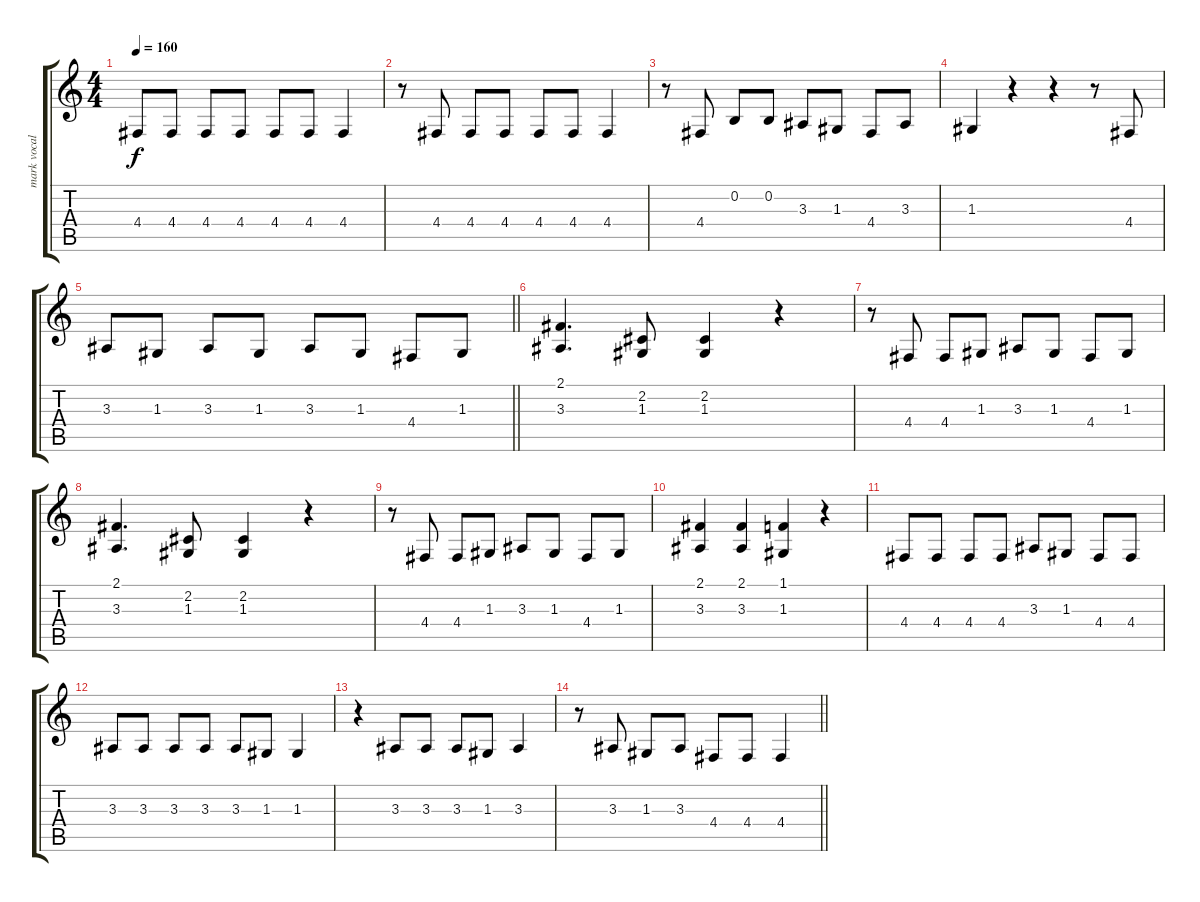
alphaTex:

\track ("mark vocal" "mark vocal") {instrument altosax}
\staff {score tabs}
\tuning (E4 B3 G3 D3 A2 E2) {hide}
\ts (4 4)
\tempo 160
\clef g2
\ks c
4.4{t}.8{dy f} 4.4.8 4.4.8 4.4.8 4.4.8 4.4.8 4.4.4 |
r.8 4.4.8 4.4.8 4.4.8 4.4.8 4.4.8 4.4.4 |
r.8 4.4.8 0.2.8 0.2.8 3.3.8 1.3.8 4.4.8 3.3.8 |
1.3.4 r.4 r.4 r.8 4.4.8 |
\barLineRight lightlight
3.3.8 1.3.8 3.3.8 1.3.8 3.3.8 1.3.8 4.4.8 1.3.8 |
(2.1 3.3).4{d} (2.2 1.3).8 (2.2 1.3).4 r.4 |
r.8 4.4.8 4.4.8 1.3.8 3.3.8 1.3.8 4.4.8 1.3.8 |
(2.1 3.3).4{d} (2.2 1.3).8 (2.2 1.3).4 r.4 |
r.8 4.4.8 4.4.8 1.3.8 3.3.8 1.3.8 4.4.8 1.3.8 |
(2.1 3.3).4 (2.1 3.3).4 (1.1 1.3).4 r.4 |
4.4.8 4.4.8 4.4.8 4.4.8 3.3.8 1.3.8 4.4.8 4.4.8 |
3.3.8 3.3.8 3.3.8 3.3.8 3.3.8 1.3.8 1.3.4 |
r.4 3.3.8 3.3.8 3.3.8 1.3.8 3.3.4 |
\barLineRight lightlight
r.8 3.3.8 1.3.8 3.3.8 4.4.8 4.4.8 4.4.4
